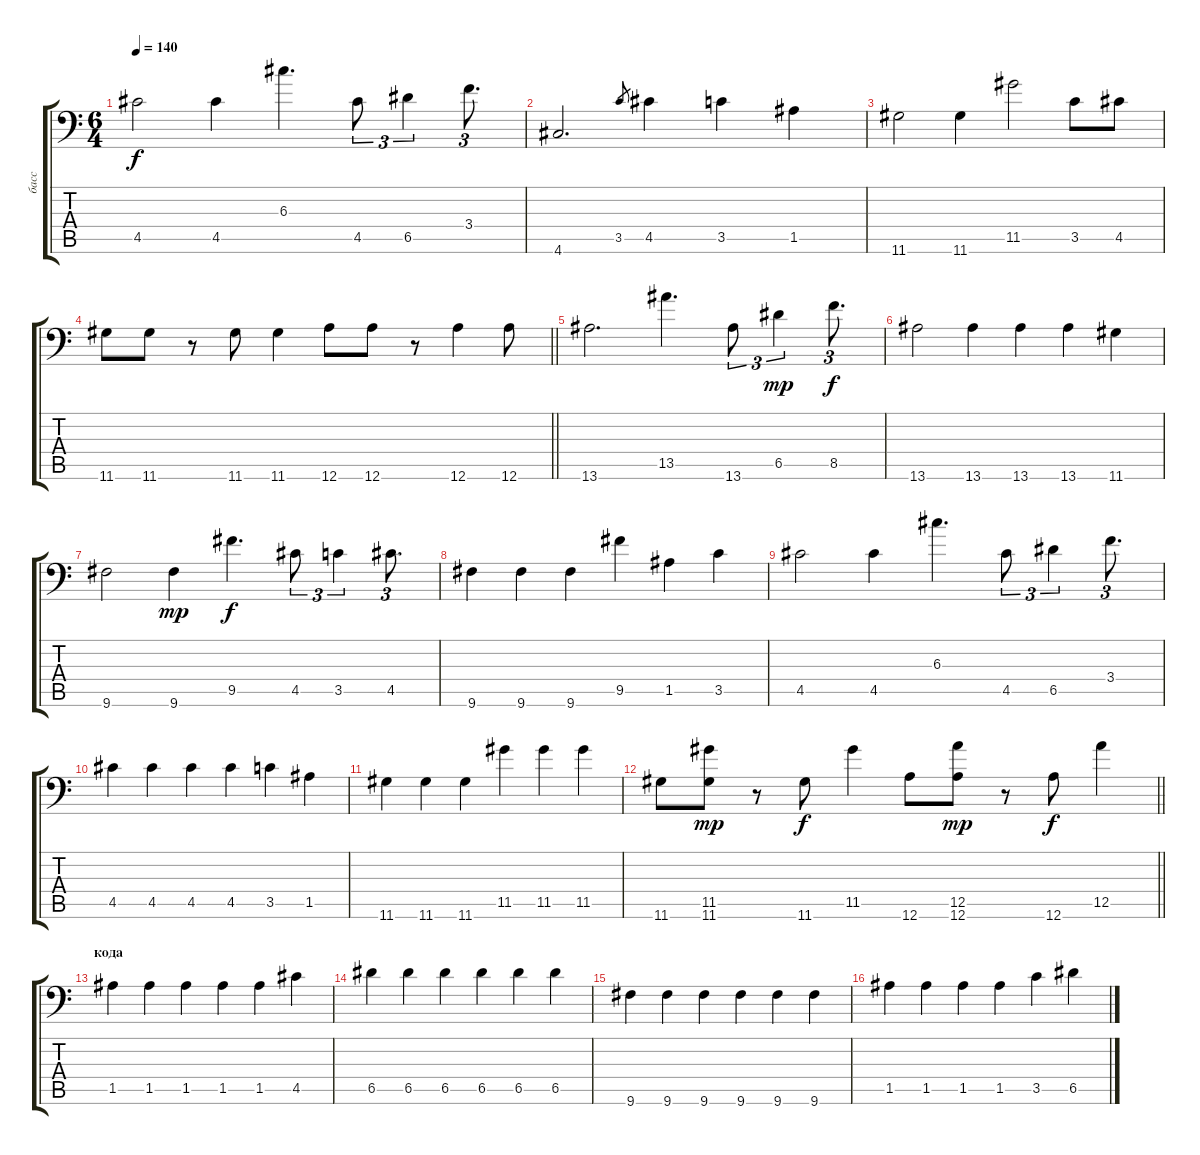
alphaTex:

\track ("басс" "басс") {instrument electricbassfinger}
\staff {score tabs}
\tuning (E4 B3 G3 D3 A2 A1) {hide}
\ts (6 4)
\tempo 140
\clef f4
\ks c
4.5.2{dy f} 4.5.4 6.3.4{d} 4.5.8{tu (3 2)} 6.5.4{tu (3 2)} 3.4.8{d tu (3 2)} |
4.6.2{d} 3.5.8{gr} 4.5.4 3.5.4 1.5.4 |
11.6.2 11.6.4 11.5.2 3.5.8 4.5.8 |
\barLineRight lightlight
11.6.8 11.6.8 r.8 11.6.8 11.6.4 12.6.8 12.6.8 r.8 12.6.4 12.6.8 |
13.6.2{d} 13.5.4{d} 13.6.8{tu (3 2)} 6.5.4{tu (3 2) dy mp} 8.5.8{d tu (3 2) dy f} |
13.6.2 13.6.4 13.6.4 13.6.4 11.6.4 |
9.6.2 9.6.4{dy mp} 9.5.4{d dy f} 4.5.8{tu (3 2)} 3.5.4{tu (3 2)} 4.5.8{d tu (3 2)} |
9.6.4 9.6.4 9.6.4 9.5.4 1.5.4 3.5.4 |
4.5.2 4.5.4 6.3.4{d} 4.5.8{tu (3 2)} 6.5.4{tu (3 2)} 3.4.8{d tu (3 2)} |
4.5.4 4.5.4 4.5.4 4.5.4 3.5.4 1.5.4 |
11.6.4 11.6.4 11.6.4 11.5.4 11.5.4 11.5.4 |
\barLineRight lightlight
11.6.8 (11.5 11.6).8{dy mp} r.8 11.6.8{dy f} 11.5.4 12.6.8 (12.5 12.6).8{dy mp} r.8 12.6.8{dy f} 12.5.4 |
\section ("" "кода")
1.5.4 1.5.4 1.5.4 1.5.4 1.5.4 4.5.4 |
6.5.4 6.5.4 6.5.4 6.5.4 6.5.4 6.5.4 |
9.6.4 9.6.4 9.6.4 9.6.4 9.6.4 9.6.4 |
1.5.4 1.5.4 1.5.4 1.5.4 3.5.4 6.5.4
